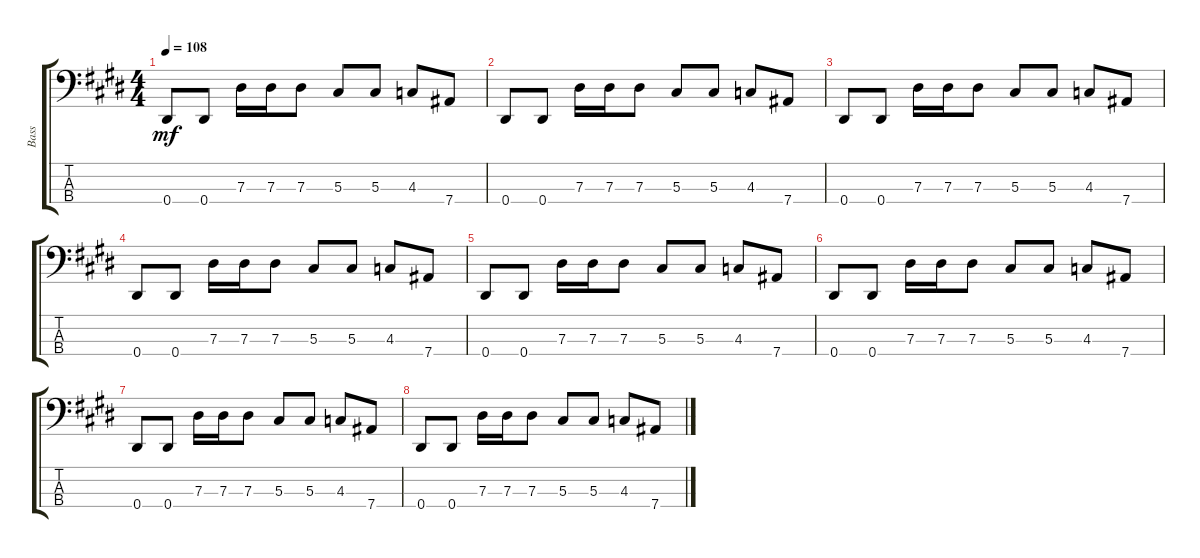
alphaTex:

\track ("Bass" "Bass") {instrument electricbassfinger}
\staff {score tabs}
\tuning (Gb2 Db2 Ab1 Eb1) {hide}
\ts (4 4)
\tempo 108
\clef f4
\ks c#minor
0.4.8{dy mf} 0.4.8 7.3.16 7.3.16 7.3.8 5.3.8 5.3.8 4.3.8 7.4.8 |
\ks e
0.4.8 0.4.8 7.3.16 7.3.16 7.3.8 5.3.8 5.3.8 4.3.8 7.4.8 |
\ks c#minor
0.4.8 0.4.8 7.3.16 7.3.16 7.3.8 5.3.8 5.3.8 4.3.8 7.4.8 |
0.4.8 0.4.8 7.3.16 7.3.16 7.3.8 5.3.8 5.3.8 4.3.8 7.4.8 |
\ks e
0.4.8 0.4.8 7.3.16 7.3.16 7.3.8 5.3.8 5.3.8 4.3.8 7.4.8 |
\ks c#minor
0.4.8 0.4.8 7.3.16 7.3.16 7.3.8 5.3.8 5.3.8 4.3.8 7.4.8 |
\ks e
0.4.8 0.4.8 7.3.16 7.3.16 7.3.8 5.3.8 5.3.8 4.3.8 7.4.8 |
\ks c#minor
0.4.8 0.4.8 7.3.16 7.3.16 7.3.8 5.3.8 5.3.8 4.3.8 7.4.8
